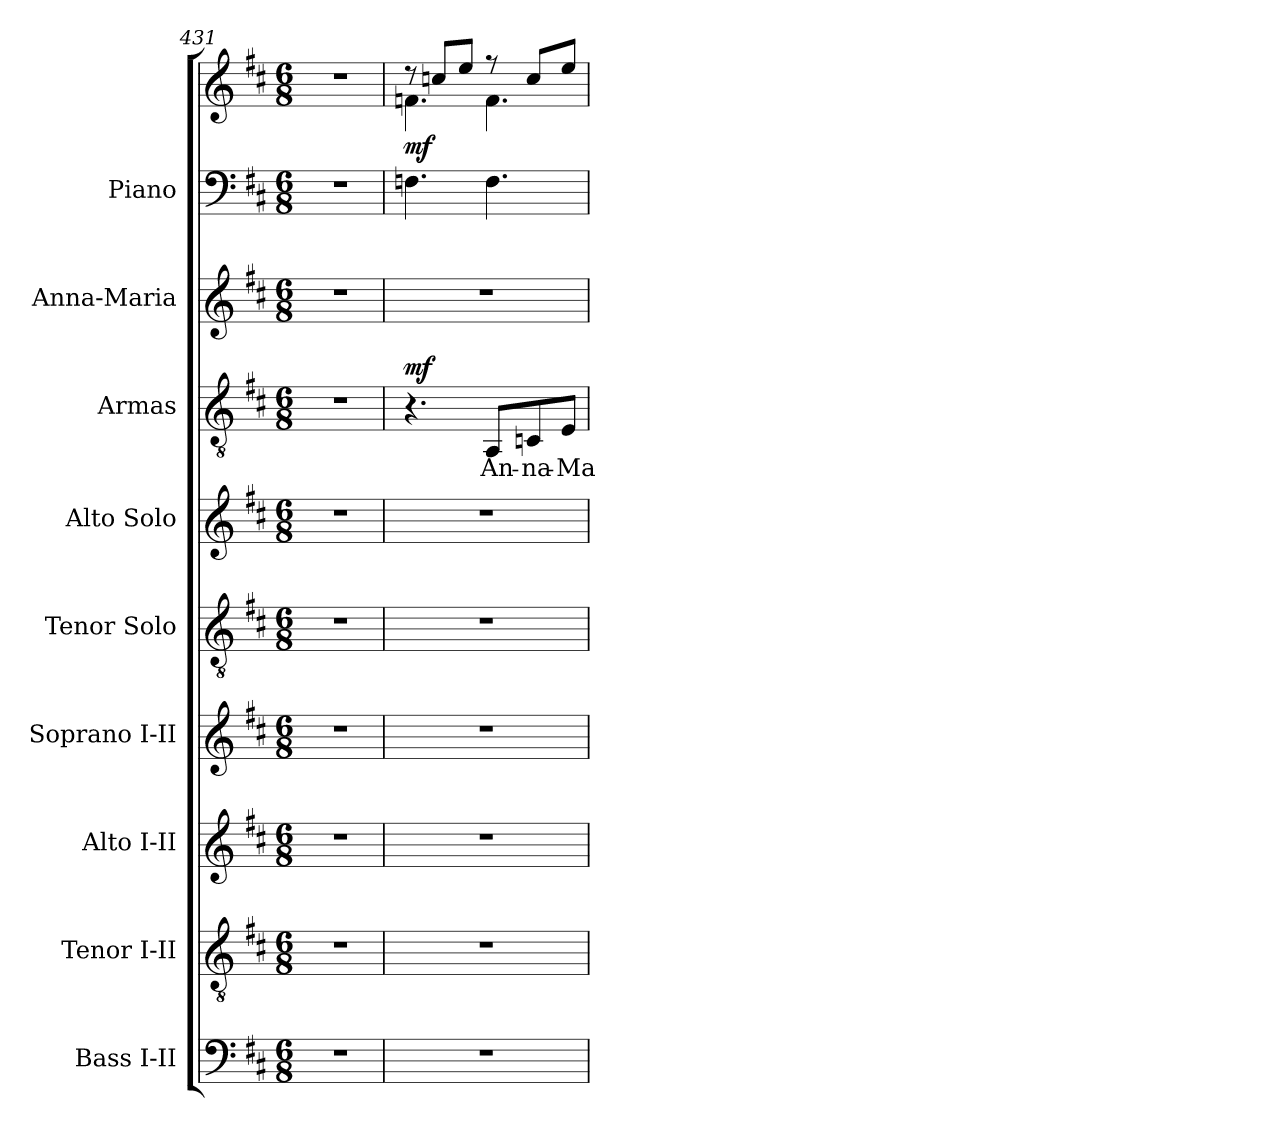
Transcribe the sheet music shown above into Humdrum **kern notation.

**kern	**kern	**kern	**kern	**kern	**kern	**kern	**text	**dynam	**kern	**kern	**kern	**dynam
*part9	*part8	*part7	*part6	*part5	*part4	*part3	*part3	*part3	*part2	*part1	*part1	*part1
*staff10	*staff9	*staff8	*staff7	*staff6	*staff5	*staff4	*staff4	*staff4	*staff3	*staff2	*staff1	*staff1/2
*I"Bass I-II	*I"Tenor I-II	*I"Alto I-II	*I"Soprano I-II	*I"Tenor Solo	*I"Alto Solo	*I"Armas	*	*	*I"Anna-Maria	*I"Piano	*	*
*I'B.	*I'T.	*I'A.	*I'S.	*I'T. Solo	*I'A. Solo	*I'Armas	*	*	*I'A-M	*I'Pno.	*	*
*clefF4	*clefGv2	*clefG2	*clefG2	*clefGv2	*clefG2	*clefGv2	*	*	*clefG2	*clefF4	*clefG2	*
*	*ITrd7c12	*	*	*ITrd7c12	*	*ITrd7c12	*	*	*	*	*	*
*k[f#c#]	*k[f#c#]	*k[f#c#]	*k[f#c#]	*k[f#c#]	*k[f#c#]	*k[f#c#]	*	*	*k[f#c#]	*k[f#c#]	*k[f#c#]	*
*D:	*D:	*D:	*D:	*D:	*D:	*D:	*	*	*D:	*D:	*D:	*
*M6/8	*M6/8	*M6/8	*M6/8	*M6/8	*M6/8	*M6/8	*	*	*M6/8	*M6/8	*M6/8	*
=431	=431	=431	=431	=431	=431	=431	=431	=431	=431	=431	=431	=431
2.r	2.r	2.r	2.r	2.r	2.r	2.r	.	.	2.r	2.r	2.r	.
=432	=432	=432	=432	=432	=432	=432	=432	=432	=432	=432	=432	=432
!	!	!	!	!	!	!	!	!	!	!	!LO:TX:t=rit.	!
!LO:N:vis=1	!LO:N:vis=1	!LO:N:vis=1	!LO:N:vis=1	!LO:N:vis=1	!LO:N:vis=1	!	!	!	!LO:N:vis=1	!	!	!
*	*	*	*	*	*	*	*	*	*	*	*^	*
2.r	2.r	2.r	2.r	2.r	2.r	4.r	.	mf	2.r	4.Fni\	8r	4.fni\	mf
.	.	.	.	.	.	.	.	.	.	.	8ccni/L	.	.
.	.	.	.	.	.	.	.	.	.	.	8eei/J	.	.
!	!	!	!	!	!	!	!LO:LY:b:color=#000000	!	!	!	!	!	!
.	.	.	.	.	.	8AAAi/L	An-	.	.	4.Fi\	8r	4.fi\	.
!	!	!	!	!	!	!	!LO:LY:b:color=#000000	!	!	!	!	!	!
.	.	.	.	.	.	8CCni/	-na-	.	.	.	8cci/L	.	.
!	!	!	!	!	!	!	!LO:LY:b:color=#000000	!	!	!	!	!	!
.	.	.	.	.	.	8EEi/J	-Ma-	.	.	.	8eei/J	.	.
*	*	*	*	*	*	*	*	*	*	*	*v	*v	*
=	=	=	=	=	=	=	=	=	=	=	=	=
*-	*-	*-	*-	*-	*-	*-	*-	*-	*-	*-	*-	*-
